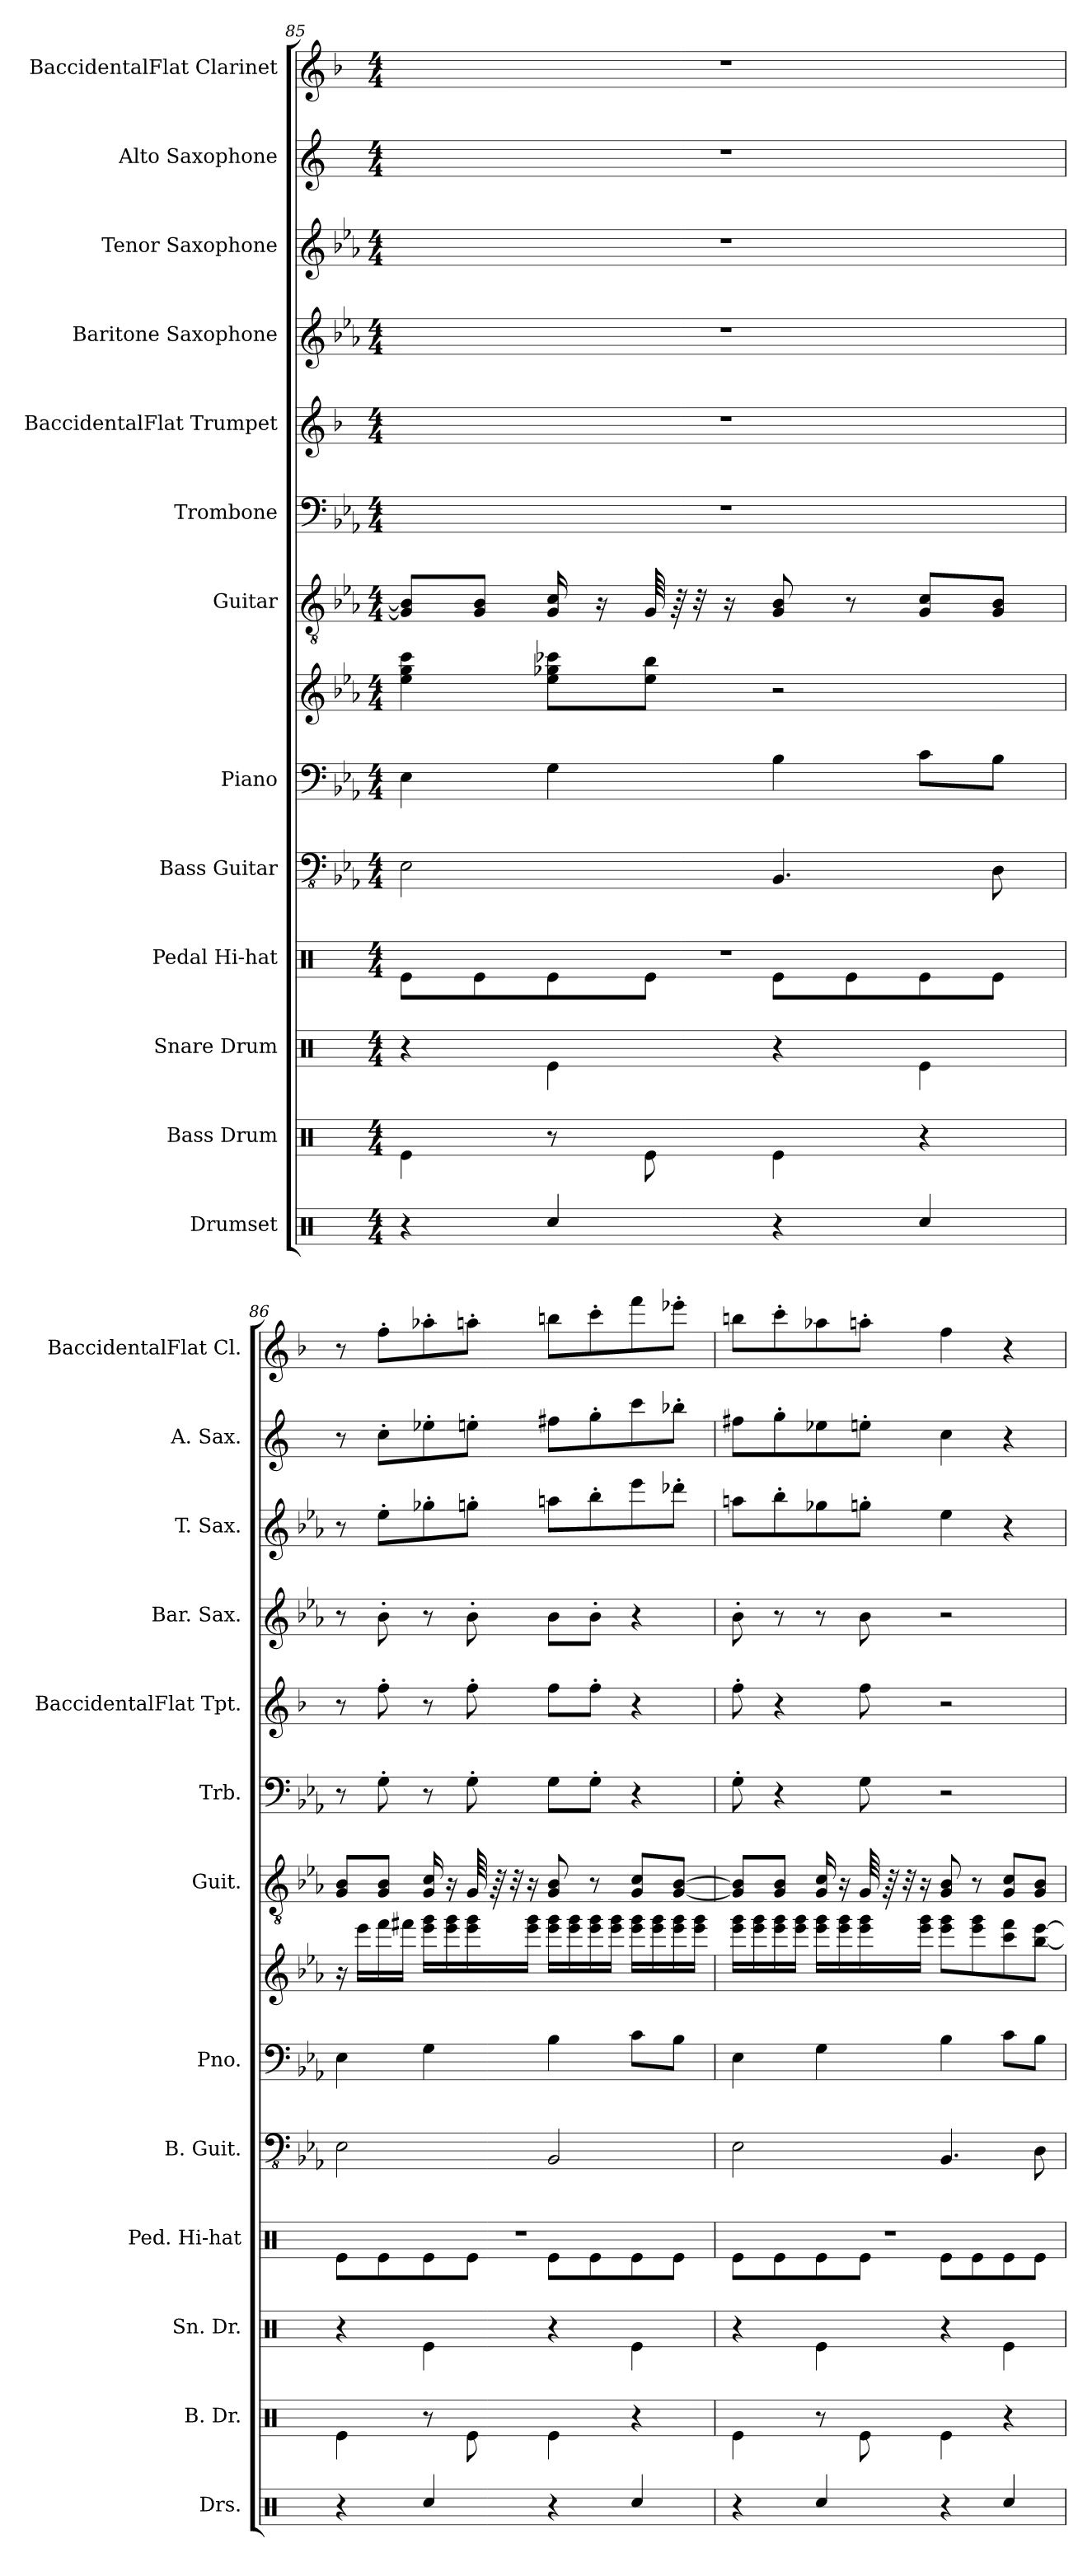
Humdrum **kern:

**kern	**kern	**kern	**kern	**kern	**kern	**kern	**kern	**kern	**kern	**kern	**kern	**kern	**kern
*part13	*part12	*part11	*part10	*part9	*part8	*part8	*part7	*part6	*part5	*part4	*part3	*part2	*part1
*staff14	*staff13	*staff12	*staff11	*staff10	*staff9	*staff8	*staff7	*staff6	*staff5	*staff4	*staff3	*staff2	*staff1
*I"Drumset	*I"Bass Drum	*I"Snare Drum	*I"Pedal Hi-hat	*I"Bass Guitar	*I"Piano	*	*I"Guitar	*I"Trombone	*I"BaccidentalFlat Trumpet	*I"Baritone Saxophone	*I"Tenor Saxophone	*I"Alto Saxophone	*I"BaccidentalFlat Clarinet
*I'Drs.	*I'B. Dr.	*I'Sn. Dr.	*I'Ped. Hi-hat	*I'B. Guit.	*I'Pno.	*	*I'Guit.	*I'Trb.	*I'BaccidentalFlat Tpt.	*I'Bar. Sax.	*I'T. Sax.	*I'A. Sax.	*I'BaccidentalFlat Cl.
!!LO:PB:g=z
*clefX	*clefX	*clefX	*clefX	*clefFv4	*clefF4	*clefG2	*clefGv2	*clefF4	*clefG2	*clefG2	*clefG2	*clefG2	*clefG2
*	*	*	*	*	*	*	*	*	*ITrd1c2	*ITrd12c21	*ITrd8c14	*ITrd5c9	*ITrd1c2
*k[]	*k[]	*k[]	*k[]	*k[b-e-a-]	*k[b-e-a-]	*k[b-e-a-]	*k[b-e-a-]	*k[b-e-a-]	*k[b-e-a-]	*k[b-e-a-]	*k[b-e-a-]	*k[b-e-a-]	*k[b-e-a-]
*M4/4	*M4/4	*M4/4	*M4/4	*M4/4	*M4/4	*M4/4	*M4/4	*M4/4	*M4/4	*M4/4	*M4/4	*M4/4	*M4/4
=85	=85	=85	=85	=85	=85	=85	=85	=85	=85	=85	=85	=85	=85
*	*	*	*^	*	*	*	*	*	*	*	*	*	*
4r	4Re\	4r	1r	8Re\L	2EE-\	4E-\	4ee-\ 4gg\ 4ccc\	8G/] 8B-/]L	1r	1r	1r	1r	1r	1r
.	.	.	.	8Re\	.	.	.	8G/ 8B-/J	.	.	.	.	.	.
4Rcc/	8r	4Re\	.	8Re\	.	4G\	8ee-\ 8gg-X\ 8ccc-X\L	16G/ 16c/	.	.	.	.	.	.
.	.	.	.	.	.	.	.	16r	.	.	.	.	.	.
.	8Re\	.	.	8Re\J	.	.	8ee-\ 8bb-\J	64G/	.	.	.	.	.	.
.	.	.	.	.	.	.	.	64r	.	.	.	.	.	.
.	.	.	.	.	.	.	.	32r	.	.	.	.	.	.
.	.	.	.	.	.	.	.	16r	.	.	.	.	.	.
4r	4Re\	4r	.	8Re\L	4.BBB-/	4B-\	2r	8G/ 8B-/	.	.	.	.	.	.
.	.	.	.	8Re\	.	.	.	8r	.	.	.	.	.	.
4Rcc/	4r	4Re\	.	8Re\	.	8c\L	.	8G/ 8c/L	.	.	.	.	.	.
.	.	.	.	8Re\J	8DD\	8B-\J	.	8G/ 8B-/J	.	.	.	.	.	.
=86	=86	=86	=86	=86	=86	=86	=86	=86	=86	=86	=86	=86	=86	=86
4r	4Re\	4r	1r	8Re\L	2EE-\	4E-\	16r	8G/ 8B-/L	8r	8r	8r	8r	8r	8r
.	.	.	.	.	.	.	16eee-\LL	.	.	.	.	.	.	.
.	.	.	.	8Re\	.	.	16fff\	8G/ 8B-/J	8G'\	8ee-'\	8B-'\	8e-'\L	8e-'\L	8ee-'\L
.	.	.	.	.	.	.	16fff#X\JJ	.	.	.	.	.	.	.
4Rcc/	8r	4Re\	.	8Re\	.	4G\	16eee-\ 16ggg\LL	16G/ 16c/	8r	8r	8r	8g-X'\	8g-X'\	8gg-X'\
.	.	.	.	.	.	.	16eee-\ 16ggg\	16r	.	.	.	.	.	.
.	8Re\	.	.	8Re\J	.	.	16eee-\ 16ggg\	64G/	8G'\	8ee-'\	8B-'\	8gn'\J	8gn'\J	8ggn'\J
.	.	.	.	.	.	.	.	64r	.	.	.	.	.	.
.	.	.	.	.	.	.	.	32r	.	.	.	.	.	.
.	.	.	.	.	.	.	16eee-\ 16ggg\JJ	16r	.	.	.	.	.	.
4r	4Re\	4r	.	8Re\L	2BBB-/	4B-\	16eee-\ 16ggg\LL	8G/ 8B-/	8G\L	8ee-\L	8B-\L	8an\L	8an\L	8aan\L
.	.	.	.	.	.	.	16eee-\ 16ggg\	.	.	.	.	.	.	.
.	.	.	.	8Re\	.	.	16eee-\ 16ggg\	8r	8G'\J	8ee-'\J	8B-'\J	8b-'\	8b-'\	8bb-'\
.	.	.	.	.	.	.	16eee-\ 16ggg\JJ	.	.	.	.	.	.	.
4Rcc/	4r	4Re\	.	8Re\	.	8c\L	16eee-\ 16ggg\LL	8G/ 8c/L	4r	4r	4r	8ee-\	8ee-\	8eee-\
.	.	.	.	.	.	.	16eee-\ 16ggg\	.	.	.	.	.	.	.
.	.	.	.	8Re\J	.	8B-\J	16eee-\ 16ggg\	[8G/ [8B-/J	.	.	.	8dd-X'\J	8dd-X'\J	8ddd-X'\J
.	.	.	.	.	.	.	16eee-\ 16ggg\JJ	.	.	.	.	.	.	.
!!LO:PB:g=z
=87	=87	=87	=87	=87	=87	=87	=87	=87	=87	=87	=87	=87	=87	=87
4r	4Re\	4r	1r	8Re\L	2EE-\	4E-\	16eee-\ 16ggg\LL	8G/] 8B-/]L	8G'\	8ee-'\	8B-'\	8an\L	8an\L	8aan\L
.	.	.	.	.	.	.	16eee-\ 16ggg\	.	.	.	.	.	.	.
.	.	.	.	8Re\	.	.	16eee-\ 16ggg\	8G/ 8B-/J	4r	4r	8r	8b-'\	8b-'\	8bb-'\
.	.	.	.	.	.	.	16eee-\ 16ggg\JJ	.	.	.	.	.	.	.
4Rcc/	8r	4Re\	.	8Re\	.	4G\	16eee-\ 16ggg\LL	16G/ 16c/	.	.	8r	8g-X\	8g-X\	8gg-X\
.	.	.	.	.	.	.	16eee-\ 16ggg\	16r	.	.	.	.	.	.
.	8Re\	.	.	8Re\J	.	.	16eee-\ 16ggg\	64G/	8G\	8ee-\	8B-\	8gn'\J	8gn'\J	8ggn'\J
.	.	.	.	.	.	.	.	64r	.	.	.	.	.	.
.	.	.	.	.	.	.	.	32r	.	.	.	.	.	.
.	.	.	.	.	.	.	16eee-\ 16ggg\JJ	16r	.	.	.	.	.	.
4r	4Re\	4r	.	8Re\L	4.BBB-/	4B-\	8eee-\ 8ggg\L	8G/ 8B-/	2r	2r	2r	4e-\	4e-\	4ee-\
.	.	.	.	8Re\	.	.	8eee-\ 8ggg\	8r	.	.	.	.	.	.
4Rcc/	4r	4Re\	.	8Re\	.	8c\L	8ccc\ 8fff\	8G/ 8c/L	.	.	.	4r	4r	4r
.	.	.	.	8Re\J	8DD\	8B-\J	[8bb-\ [8eee-\J	8G/ 8B-/J	.	.	.	.	.	.
*	*	*	*v	*v	*	*	*	*	*	*	*	*	*	*
=	=	=	=	=	=	=	=	=	=	=	=	=	=
*-	*-	*-	*-	*-	*-	*-	*-	*-	*-	*-	*-	*-	*-
